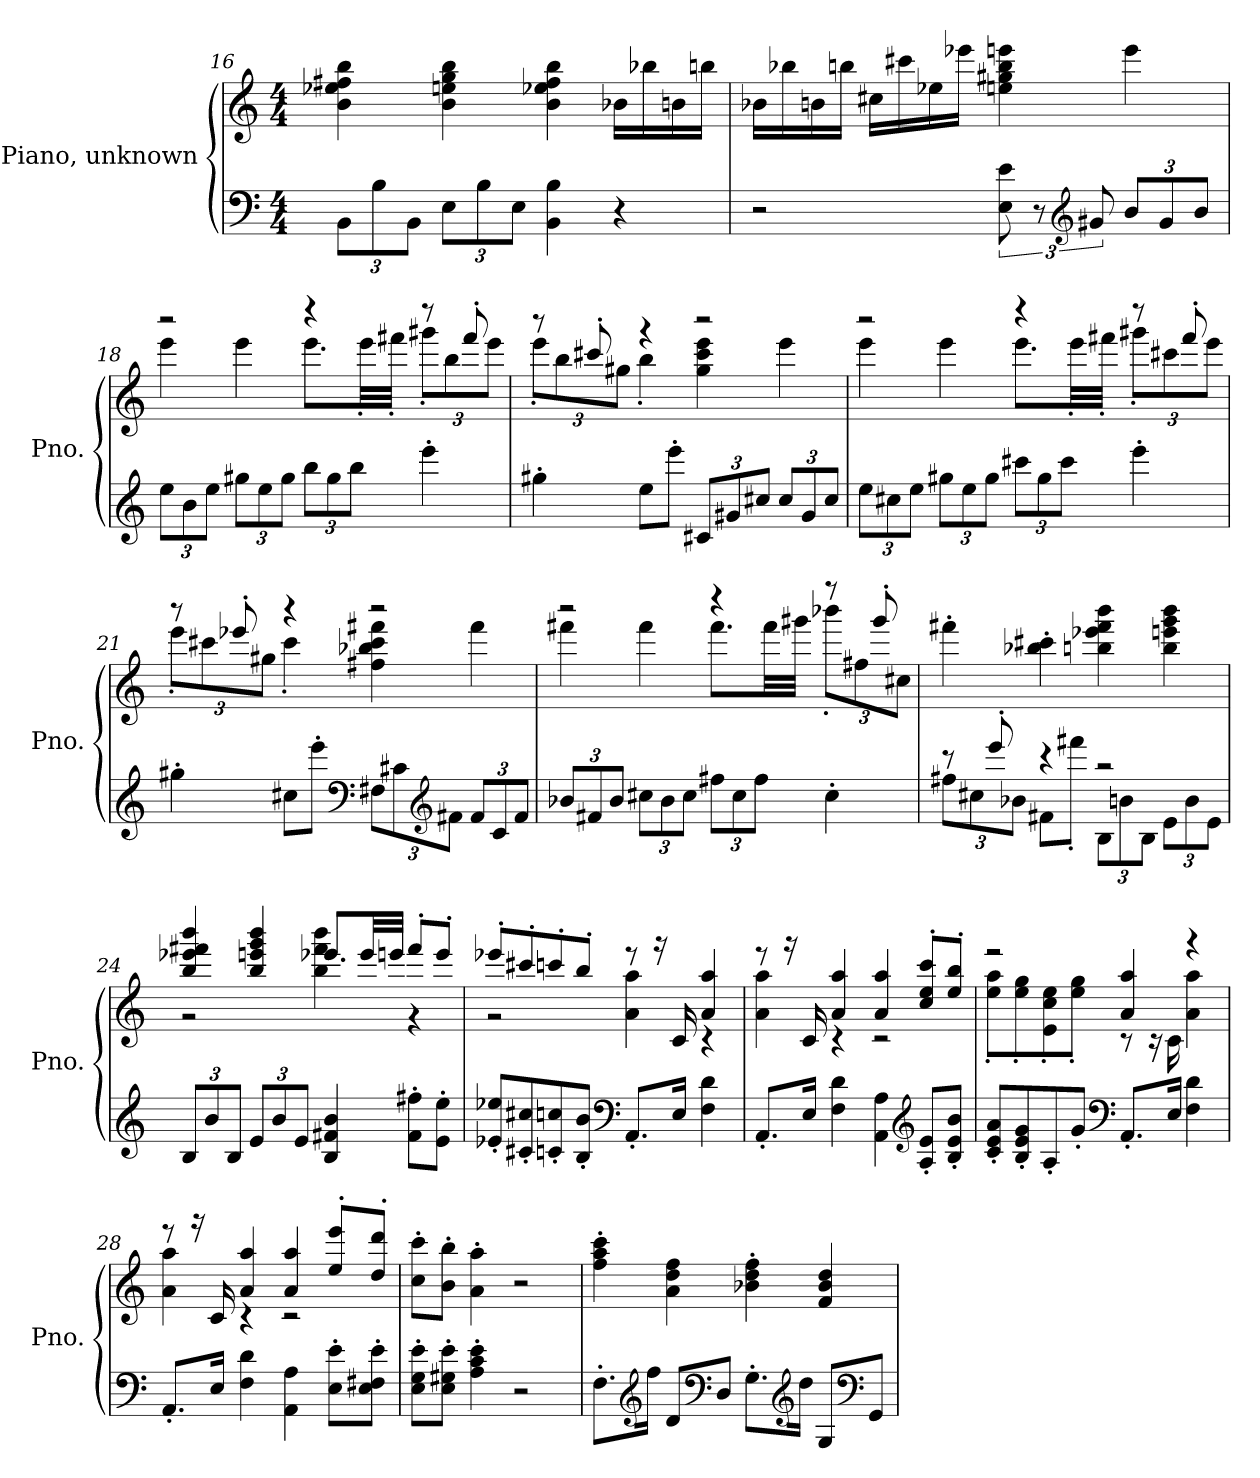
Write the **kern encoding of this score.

**kern	**kern
*part1	*part1
*staff2	*staff1
*I"Piano, unknown	*
*I'Pno.	*
*clefF4	*clefG2
*k[]	*k[]
*M4/4	*M4/4
*Xbrackettup	*
=16	=16
12BB\L	4b\ 4ee-X\ 4ff#X\ 4bb\
12B\	.
12BB\J	.
12E\L	4b\ 4een\ 4gg\ 4bb\
12B\	.
12E\J	.
4BB\ 4B\	4b\ 4ee-X\ 4ff#\ 4bb\
4r	16b-X\LL
.	16bb-X\
.	16bn\
.	16bbn\JJ
!!LO:PB:g=z
=17	=17
2r	16b-X\LL
.	16bb-X\
.	16bn\
.	16bbn\JJ
.	16cc#X\LL
.	16ccc#X\
.	16ee-X\
.	16eee-X\JJ
*brackettup	*
12E\ 12e\	4een\ 4gg#X\ 4bb\ 4eeen\
12r	.
*clefG2	*
12g#X/	.
*Xbrackettup	*
12b/L	4eee\
12g#/	.
12b/J	.
=18	=18
*	*^
12ee\L	2r	4eee\
12b\	.	.
12ee\J	.	.
12gg#X\L	.	4eee\
12ee\	.	.
12gg#\J	.	.
12bb\L	4r	8.eee\L
12gg#\	.	.
12bb\J	.	.
.	.	32eee'\LL
.	.	32fff#X'\JJJ
*	*	*Xbrackettup
4eee'\	8r	12ggg#X'\L
.	.	12bb\
.	8fff#'/	.
.	.	12eee\J
!!LO:LB:g=z	!!
=19	=19	=19
4gg#X'\	8r	12eee'\L
.	.	12bb\
.	8ccc#X'/	.
.	.	12gg#X\J
8ee\L	4r	4bb'\
8eee'\J	.	.
12c#X/L	2r	4gg#\ 4ccc#\ 4eee\
12g#X/	.	.
12cc#X/J	.	.
12cc#/L	.	4eee\
12g#/	.	.
12cc#/J	.	.
=20	=20	=20
12ee\L	2r	4eee\
12cc#X\	.	.
12ee\J	.	.
12gg#X\L	.	4eee\
12ee\	.	.
12gg#\J	.	.
12ccc#X\L	4r	8.eee\L
12gg#\	.	.
12ccc#\J	.	.
.	.	32eee'\LL
.	.	32fff#X'\JJJ
4eee'\	8r	12ggg#X'\L
.	.	12ccc#X\
.	8fff#'/	.
.	.	12eee\J
!!LO:LB:g=z	!!
=21	=21	=21
4gg#X'\	8r	12eee'\L
.	.	12ccc#X\
.	8eee-X'/	.
.	.	12gg#X\J
8cc#X\L	4r	4ccc#'\
8eee'\J	.	.
*clefF4	*	*
12F#X\L	2r	4ff#X\ 4bb-X\ 4ccc#\ 4fff#X\
12c#X\	.	.
*clefG2	*	*
12f#X\J	.	.
12f#/L	.	4fff#\
12c#/	.	.
12f#/J	.	.
=22	=22	=22
12b-X/L	2r	4fff#X\
12f#X/	.	.
12b-/J	.	.
12cc#X\L	.	4fff#\
12b-\	.	.
12cc#\J	.	.
12ff#X\L	4r	8.fff#\L
12cc#\	.	.
12ff#\J	.	.
.	.	32fff#\LL
.	.	32ggg#X\JJJ
4cc#'\	8r	12bbb-X'\L
.	.	12ff#X\
.	8ggg#'/	.
.	.	12cc#X\J
*	*v	*v
!!LO:LB:g=z
=23	=23
*^	*
8r	12ff#X\L	4fff#X'\
.	12cc#X\	.
8eee'/	.	.
.	12b-X\J	.
4r	8f#X\L	4bb-X\' 4ccc#X\'
.	8fff#X'\J	.
2r	12B\L	4bbn\ 4eee-X\ 4fff#\ 4bbb\
.	12bn\	.
.	12B\J	.
.	12e\L	4bb\ 4eeen\ 4ggg\ 4bbb\
.	12b\	.
.	12e\J	.
*v	*v	*
=24	=24
*	*^
12B/L	4bb/ 4eee-X/ 4fff#X/ 4bbb/	2r
12b/	.	.
12B/J	.	.
12e/L	4bb/ 4eeen/ 4ggg/ 4bbb/	.
12b/	.	.
12e/J	.	.
4B/ 4f#X/ 4b/	8.eee-X/L	4bb\ 4fff#\ 4bbb\
.	32eee-/LL	.
.	32eeen/JJJ	.
8f#\' 8ff#X\'L	8fff#'/L	4r
8e\' 8ee\'J	8eee'/J	.
!!LO:LB:g=z	!!
=25	=25	=25
8e-X/' 8ee-X/'L	8eee-X'/L	2r
8c#X/' 8cc#X/'	8ccc#X'/	.
8cn/' 8ccn/'	8cccn'/	.
8B/' 8b/'J	8bb'/J	.
*clefF4	*	*
8.AA'/L	8r	4a\ 4aa\
.	16r	.
16E/Jk	16c/	.
4F\ 4d\	4a/ 4aa/	4r
=26	=26	=26
8.AA'/L	8r	4a\ 4aa\
.	16r	.
16E/Jk	16c/	.
4F\ 4d\	4a/ 4aa/	4r
4AA\ 4A\	4a/ 4aa/	2r
*clefG2	*	*
8A/' 8e/'L	8cc/' 8ee/' 8ccc/'L	.
8B/' 8e/' 8b/'J	8ee/' 8bb/'J	.
=27	=27	=27
8c/' 8e/' 8a/'L	2r	8ee\' 8aa\'L
8B/' 8e/' 8g/'	.	8ee\' 8gg\'
8A'/	.	8e\' 8cc\' 8ee\'
8g'/J	.	8ee\' 8gg\'J
*clefF4	*	*
8.AA'/L	4a/ 4aa/	8r
.	.	16r
16E/Jk	.	16c\
4F\ 4d\	4r	4a\ 4aa\
!!LO:LB:g=z	!!
=28	=28	=28
8.AA'/L	8r	4a\ 4aa\
.	16r	.
16E/Jk	16c/	.
4F\ 4d\	4a/ 4aa/	4r
4AA\ 4A\	4a/ 4aa/	2r
8E\' 8e\'L	8ee/' 8eee/'L	.
8E\' 8F#X\' 8e\'J	8dd/' 8ddd/'J	.
*	*v	*v
=29	=29
8E\' 8G\' 8e\'L	8cc\' 8ccc\'L
8E\' 8G#X\' 8e\'J	8b\' 8bb\'J
4A\' 4c\' 4e\'	4a\' 4aa\'
2r	2r
=30	=30
8.F'\L	4ff\' 4aa\' 4ccc\'
*clefG2	*
16ff\Jk	.
8d/L	4a\ 4dd\ 4ff\
*clefF4	*
8D/J	.
8.G'\L	4b-X\' 4dd\' 4ff\'
*clefG2	*
16dd\Jk	.
8G/L	4f/ 4b-/ 4dd/
*clefF4	*
8GG/J	.
=	=
*-	*-
